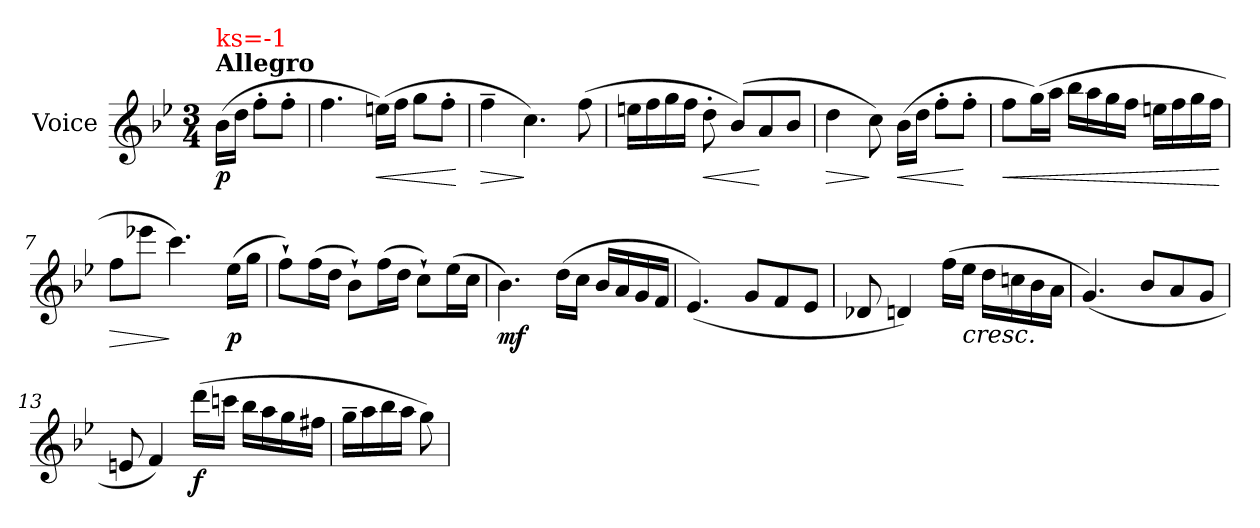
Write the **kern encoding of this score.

**kern	**dynam
*part1	*part1
*staff1	*staff1
*I"Voice	*
*clefG2	*
*k[b-e-]	*
*B-:	*
*M3/4	*
=1	=1
!LO:TX:a:B:t=Allegro	!
!LO:TX:a:color=#FF0000:t=ks=-1	!
!	!LO:DY:b
(>16b-\LL	p
16dd\JJ	.
8ff'>\L	.
8ff'>\J	.
=2	=2
4.ff\	.
!	!LO:HP:b
(>16een\LL)	<
16ff\JJ	.
8gg\L	.
8ff'>\J	.
.	[
=3	=3
!	!LO:HP:b
4ff~>\	>
4.cc\)	]
(>8ff\	.
=4	=4
16een\LL	.
16ff\	.
16gg\	.
16ff\JJ	.
!	!LO:HP:b
8dd'>\	<
(>8b-/L)	.
8a/	[
8b-/J	.
=5	=5
!	!LO:HP:b
4dd\	>
8cc\)	]
!	!LO:HP:b
(>16b-\LL	<
16dd\JJ	.
8ff'>\L	.
8ff'>\J	[
!!LO:LB:g=z
=6	=6
!	!LO:HP:b
8ff\L	<
(>16gg\L)	.
16aa\JJ	.
16bb-\LL	.
16aa\	.
16gg\	.
16ff\JJ	.
16een\LL	.
16ff\	.
16gg\	.
16ff\JJ	.
.	[
=7	=7
!	!LO:HP:b
8ff\L	>
8eee-X\J	.
4.ccc\)	]
!	!LO:DY:b
(>16ee-\LL	p
16gg\JJ	.
=8	=8
8ff`>\L)	.
(>16ff\L	.
16dd\JJ	.
8b-`>\L)	.
(>16ff\L	.
16dd\JJ	.
8cc`>\L)	.
(>16ee-\L	.
16cc\JJ	.
=9	=9
!	!LO:DY:b
4.b-\)	mf
(>16dd\LL	.
16cc\JJ	.
16b-/LL	.
16a/	.
16g/	.
16f/JJ	.
=10	=10
(4.e-/)	.
8g/L	.
8f/	.
8e-/J	.
!!LO:LB:g=z
=11	=11
8d-Xi/	.
4d/)	.
(>16ff\LL	.
!LO:TX:b:i:t=cresc.	!
16ee-\JJ	.
16dd\LL	.
16ccn\	.
16b-\	.
16a\JJ	.
=12	=12
(<4.g/)	.
8b-/L	.
8a/	.
8g/J	.
=13	=13
8en/	.
4f/)	.
!	!LO:DY:b
(>16ddd\LL	f
16cccn\JJ	.
16bb-\LL	.
16aa\	.
16gg\	.
16ff#X\JJ	.
=14	=14
16gg~>\LL	.
16aa\	.
16bb-\	.
16aa\JJ	.
8gg\)	.
=	=
*-	*-
